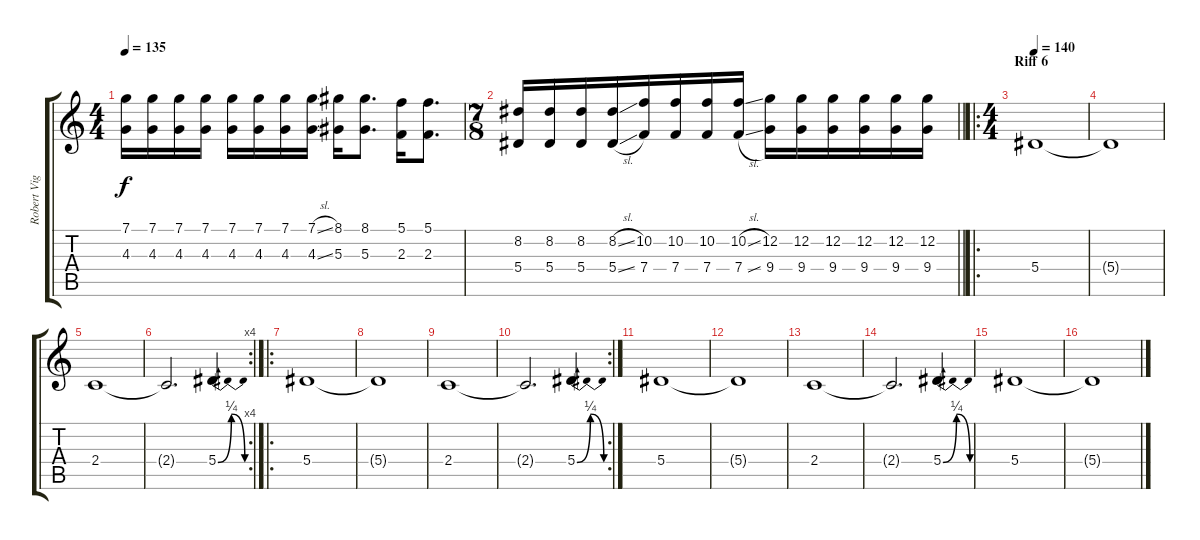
\track ("Robert Vigna" "Robert Vig") {instrument distortionguitar}
\staff {score tabs}
\tuning (C4 G3 Eb3 Bb2 F2 C2) {hide}
\ts (4 4)
\tempo 135
\clef g2
\ks c
(7.1 4.3).16{dy f} (7.1 4.3).16 (7.1 4.3).16 (7.1 4.3).16 (7.1 4.3).16 (7.1 4.3).16 (7.1 4.3).16 (7.1{sl} 4.3{sl}).16 (8.1 5.3).16 (8.1 5.3).8{d} (5.1 2.3).16 (5.1 2.3).8{d} |
\ts (7 8)
\barLineRight lightlight
(8.2 5.4).16 (8.2 5.4).16 (8.2 5.4).16 (8.2{sl} 5.4{sl}).16 (10.2 7.4).16 (10.2 7.4).16 (10.2 7.4).16 (10.2{sl} 7.4{sl}).16 (12.2 9.4).16 (12.2 9.4).16 (12.2 9.4).16 (12.2 9.4).16 (12.2 9.4).16 (12.2 9.4).16 |
\ro
\ts (4 4)
\section ("" "Riff 6")
\tempo 140
5.4.1 |
5.4{t}.1 |
2.4.1 |
\rc 4
2.4{t}.2{d} 5.4{be (bendrelease 0 0 10 1 20 1 60 0)}.4 |
\ro
5.4.1 |
5.4{t}.1 |
2.4.1 |
\rc 2
2.4{t}.2{d} 5.4{be (bendrelease 0 0 10 1 20 1 60 0)}.4 |
5.4.1 |
5.4{t}.1 |
2.4.1 |
2.4{t}.2{d} 5.4{be (bendrelease 0 0 10 1 20 1 60 0)}.4 |
5.4.1 |
5.4{t}.1
